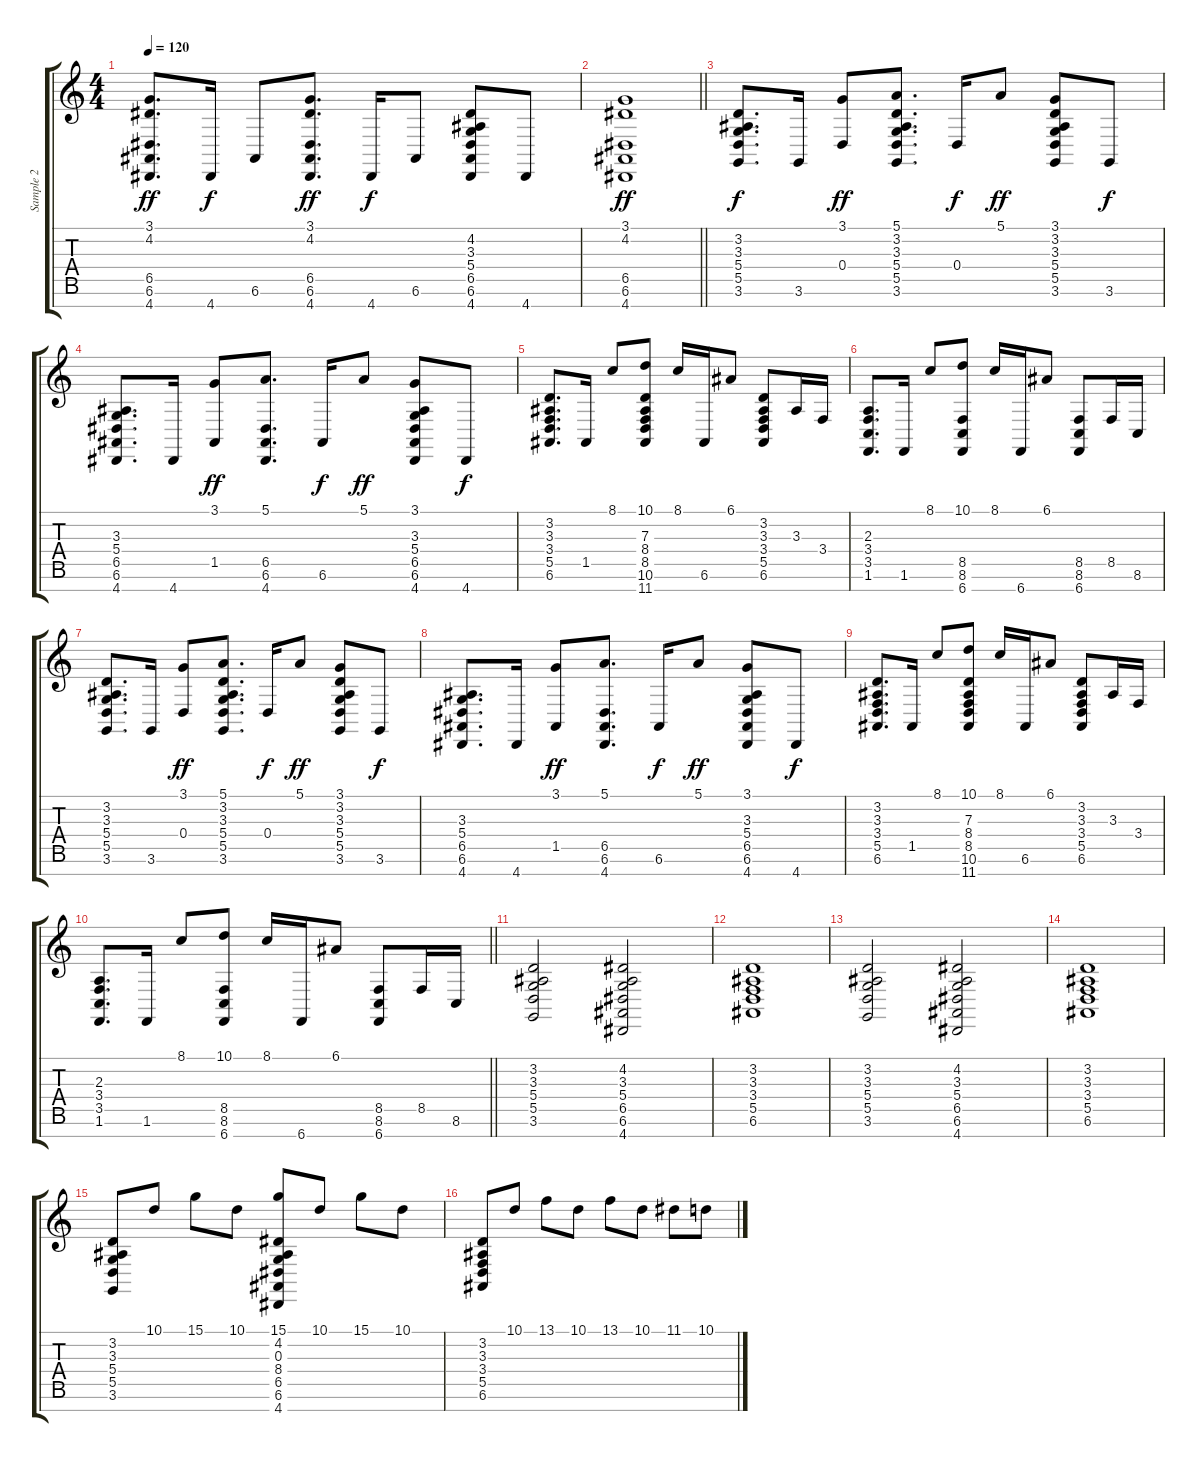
\track ("Sample 2" "Sample 2") {instrument electricgrandpiano}
\staff {score tabs}
\tuning (E4 B3 G3 D3 A2 E2 B1) {hide}
\ts (4 4)
\tempo 120
\clef g2
\ks c
(3.1 4.2 6.5 6.6 4.7).8{d dy ff} 4.7.16{dy f} 6.6.8 (3.1 4.2 6.5 6.6 4.7).8{d dy ff} 4.7.16{dy f} 6.6.8 (4.2 3.3 5.4 6.5 6.6 4.7).8 4.7.8 |
\barLineRight lightlight
(3.1 4.2 6.5 6.6 4.7).1{dy ff} |
\section ("" " ")
(3.2 3.3 5.4 5.5 3.6).8{d dy f} 3.6.16 (3.1 0.4).8{dy ff} (5.1 3.2 3.3 5.4 5.5 3.6).8{d} 0.4.16{dy f} 5.1.8{dy ff} (3.1 3.2 3.3 5.4 5.5 3.6).8 3.6.8{dy f} |
(3.3 5.4 6.5 6.6 4.7).8{d} 4.7.16 (3.1 1.5).8{dy ff} (5.1 6.5 6.6 4.7).8{d} 6.6.16{dy f} 5.1.8{dy ff} (3.1 3.3 5.4 6.5 6.6 4.7).8 4.7.8{dy f} |
(3.2 3.3 3.4 5.5 6.6).8{d} 1.5.16 8.1.8 (10.1 7.3 8.4 8.5 10.6 11.7).8 8.1.16 6.6.16 6.1.8 (3.2 3.3 3.4 5.5 6.6).8 3.3.16 3.4.16 |
(2.3 3.4 3.5 1.6).8{d} 1.6.16 8.1.8 (10.1 8.5 8.6 6.7).8 8.1.16 6.7.16 6.1.8 (8.5 8.6 6.7).8 8.5.16 8.6.16 |
(3.2 3.3 5.4 5.5 3.6).8{d} 3.6.16 (3.1 0.4).8{dy ff} (5.1 3.2 3.3 5.4 5.5 3.6).8{d} 0.4.16{dy f} 5.1.8{dy ff} (3.1 3.2 3.3 5.4 5.5 3.6).8 3.6.8{dy f} |
(3.3 5.4 6.5 6.6 4.7).8{d} 4.7.16 (3.1 1.5).8{dy ff} (5.1 6.5 6.6 4.7).8{d} 6.6.16{dy f} 5.1.8{dy ff} (3.1 3.3 5.4 6.5 6.6 4.7).8 4.7.8{dy f} |
(3.2 3.3 3.4 5.5 6.6).8{d} 1.5.16 8.1.8 (10.1 7.3 8.4 8.5 10.6 11.7).8 8.1.16 6.6.16 6.1.8 (3.2 3.3 3.4 5.5 6.6).8 3.3.16 3.4.16 |
\barLineRight lightlight
(2.3 3.4 3.5 1.6).8{d} 1.6.16 8.1.8 (10.1 8.5 8.6 6.7).8 8.1.16 6.7.16 6.1.8 (8.5 8.6 6.7).8 8.5.16 8.6.16 |
\section ("" " ")
(3.2 3.3 5.4 5.5 3.6).2 (4.2 3.3 5.4 6.5 6.6 4.7).2 |
(3.2 3.3 3.4 5.5 6.6).1 |
(3.2 3.3 5.4 5.5 3.6).2 (4.2 3.3 5.4 6.5 6.6 4.7).2 |
(3.2 3.3 3.4 5.5 6.6).1 |
(3.2 3.3 5.4 5.5 3.6).8 10.1.8 15.1.8 10.1.8 (15.1 4.2 0.3 8.4 6.5 6.6 4.7).8 10.1.8 15.1.8 10.1.8 |
(3.2 3.3 3.4 5.5 6.6).8 10.1.8 13.1.8 10.1.8 13.1.8 10.1.8 11.1.8 10.1.8
